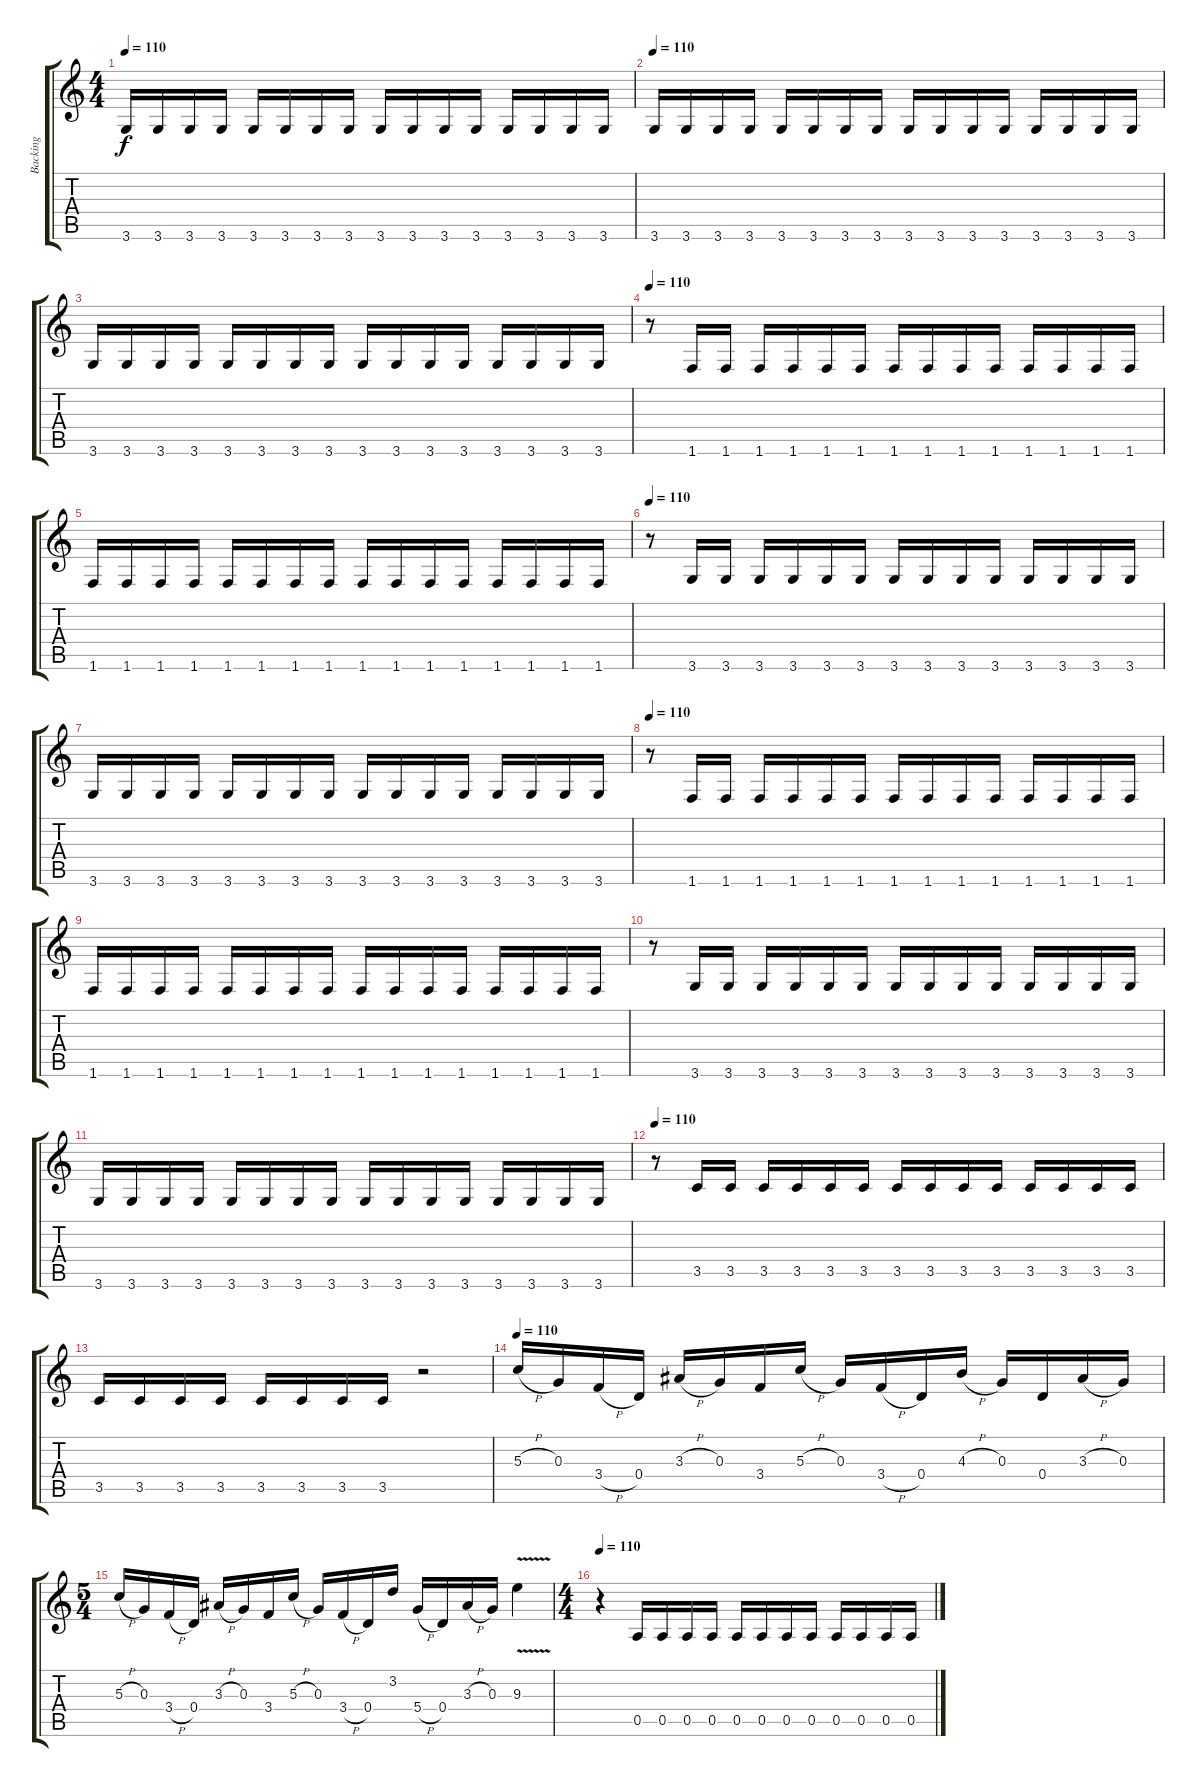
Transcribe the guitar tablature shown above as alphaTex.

\track ("Backing" "Backing") {instrument electricguitarmuted}
\staff {score tabs}
\tuning (E4 B3 G3 D3 A2 E2) {hide}
\ts (4 4)
\tempo 110
\clef g2
\ks c
3.6.16{dy f} 3.6.16 3.6.16 3.6.16 3.6.16 3.6.16 3.6.16 3.6.16 3.6.16 3.6.16 3.6.16 3.6.16 3.6.16 3.6.16 3.6.16 3.6.16 |
\tempo 110
3.6.16 3.6.16 3.6.16 3.6.16 3.6.16 3.6.16 3.6.16 3.6.16 3.6.16 3.6.16 3.6.16 3.6.16 3.6.16 3.6.16 3.6.16 3.6.16 |
3.6.16 3.6.16 3.6.16 3.6.16 3.6.16 3.6.16 3.6.16 3.6.16 3.6.16 3.6.16 3.6.16 3.6.16 3.6.16 3.6.16 3.6.16 3.6.16 |
\tempo 110
r.8 1.6.16 1.6.16 1.6.16 1.6.16 1.6.16 1.6.16 1.6.16 1.6.16 1.6.16 1.6.16 1.6.16 1.6.16 1.6.16 1.6.16 |
1.6.16 1.6.16 1.6.16 1.6.16 1.6.16 1.6.16 1.6.16 1.6.16 1.6.16 1.6.16 1.6.16 1.6.16 1.6.16 1.6.16 1.6.16 1.6.16 |
\tempo 110
r.8 3.6.16 3.6.16 3.6.16 3.6.16 3.6.16 3.6.16 3.6.16 3.6.16 3.6.16 3.6.16 3.6.16 3.6.16 3.6.16 3.6.16 |
3.6.16 3.6.16 3.6.16 3.6.16 3.6.16 3.6.16 3.6.16 3.6.16 3.6.16 3.6.16 3.6.16 3.6.16 3.6.16 3.6.16 3.6.16 3.6.16 |
\tempo 110
r.8 1.6.16 1.6.16 1.6.16 1.6.16 1.6.16 1.6.16 1.6.16 1.6.16 1.6.16 1.6.16 1.6.16 1.6.16 1.6.16 1.6.16 |
1.6.16 1.6.16 1.6.16 1.6.16 1.6.16 1.6.16 1.6.16 1.6.16 1.6.16 1.6.16 1.6.16 1.6.16 1.6.16 1.6.16 1.6.16 1.6.16 |
r.8 3.6.16 3.6.16 3.6.16 3.6.16 3.6.16 3.6.16 3.6.16 3.6.16 3.6.16 3.6.16 3.6.16 3.6.16 3.6.16 3.6.16 |
3.6.16 3.6.16 3.6.16 3.6.16 3.6.16 3.6.16 3.6.16 3.6.16 3.6.16 3.6.16 3.6.16 3.6.16 3.6.16 3.6.16 3.6.16 3.6.16 |
\tempo 110
r.8 3.5.16 3.5.16 3.5.16 3.5.16 3.5.16 3.5.16 3.5.16 3.5.16 3.5.16 3.5.16 3.5.16 3.5.16 3.5.16 3.5.16 |
3.5.16 3.5.16 3.5.16 3.5.16 3.5.16 3.5.16 3.5.16 3.5.16 r.2 |
\tempo 110
5.3{h}.16 0.3.16 3.4{h}.16 0.4.16 3.3{h}.16 0.3.16 3.4.16 5.3{h}.16 0.3.16 3.4{h}.16 0.4.16 4.3{h}.16 0.3.16 0.4.16 3.3{h}.16 0.3.16 |
\ts (5 4)
5.3{h}.16 0.3.16 3.4{h}.16 0.4.16 3.3{h}.16 0.3.16 3.4.16 5.3{h}.16 0.3.16 3.4{h}.16 0.4.16 3.2.16 5.4{h}.16 0.4.16 3.3{h}.16 0.3.16 9.3{v}.4 |
\ts (4 4)
\tempo 110
r.4 0.5.16 0.5.16 0.5.16 0.5.16 0.5.16 0.5.16 0.5.16 0.5.16 0.5.16 0.5.16 0.5.16 0.5.16
